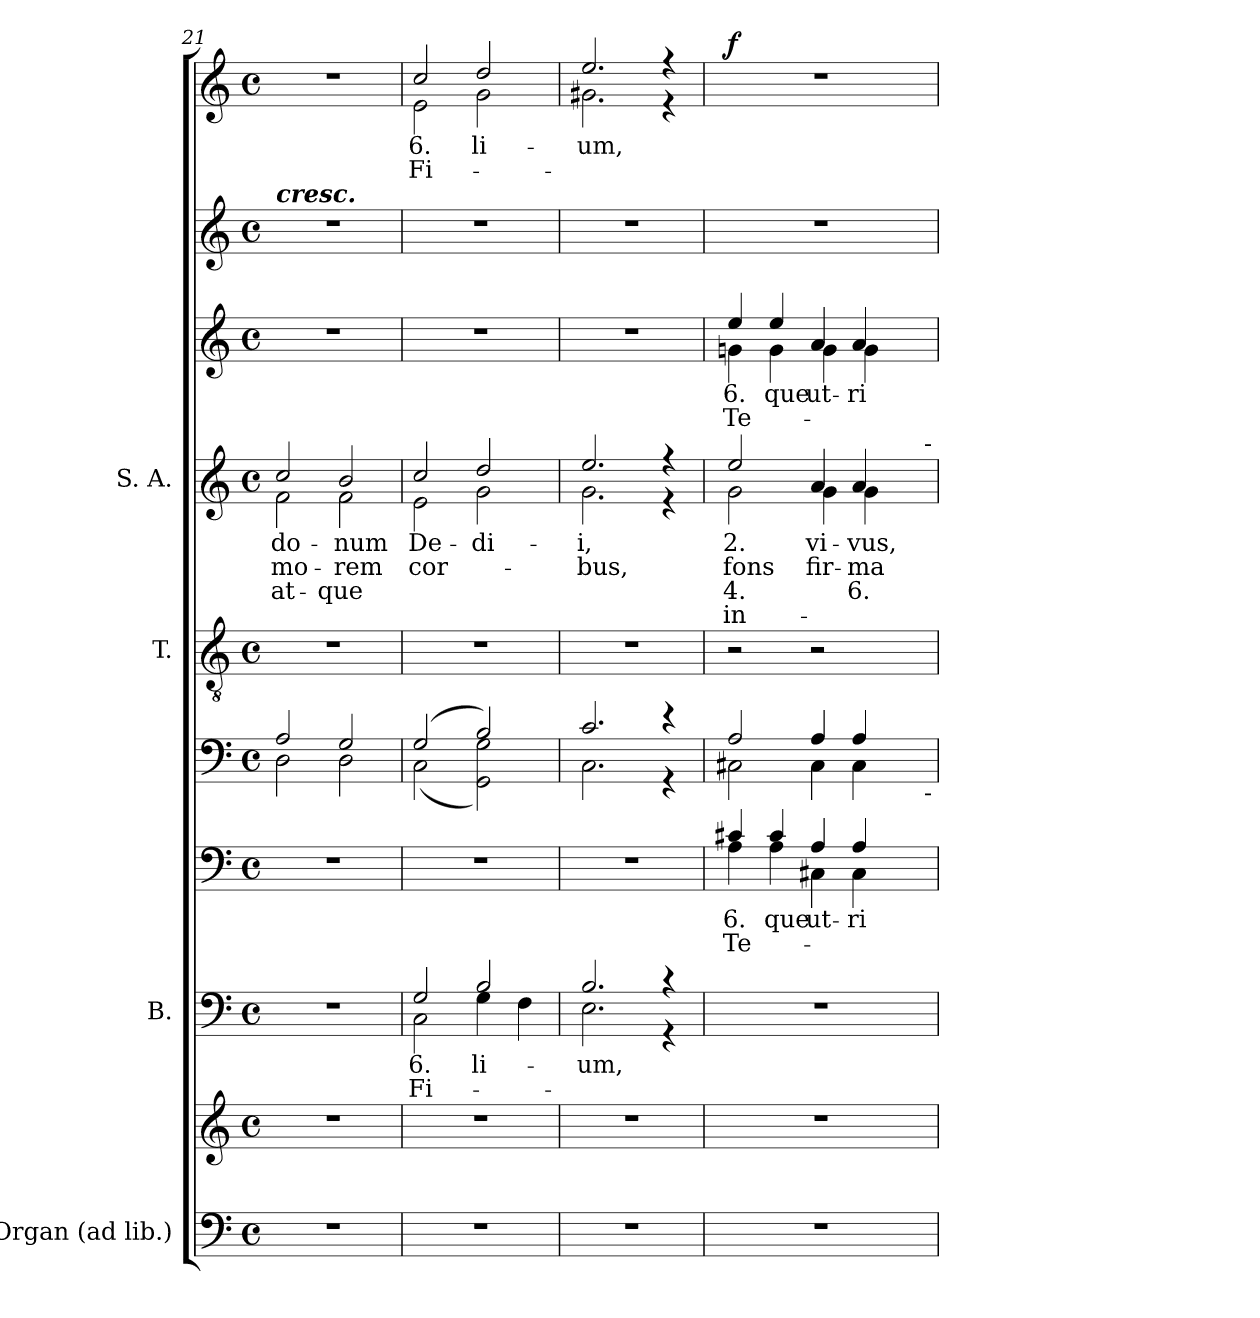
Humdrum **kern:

**kern	**kern	**kern	**text	**text	**kern	**text	**text	**kern	**kern	**kern	**text	**text	**text	**text	**kern	**text	**text	**kern	**kern	**text	**text	**dynam
*part4	*part4	*part3	*part3	*part3	*part3	*part3	*part3	*part3	*part2	*part1	*part1	*part1	*part1	*part1	*part1	*part1	*part1	*part1	*part1	*part1	*part1	*part1
*staff10	*staff9	*staff8	*staff8	*staff8	*staff7	*staff7	*staff7	*staff6	*staff5	*staff4	*staff4	*staff4	*staff4	*staff4	*staff3	*staff3	*staff3	*staff2	*staff1	*staff1	*staff1	*staff1/2/3/4
*I"Organ (ad lib.)	*	*I"B.	*	*	*	*	*	*	*I"T.	*I"S. A.	*	*	*	*	*	*	*	*	*	*	*	*
*I'Org.	*	*	*	*	*	*	*	*	*I'T.	*I'S. A.	*	*	*	*	*	*	*	*	*	*	*	*
*clefF4	*clefG2	*clefF4	*	*	*clefF4	*	*	*clefF4	*clefGv2	*clefG2	*	*	*	*	*clefG2	*	*	*clefG2	*clefG2	*	*	*
*	*	*	*	*	*	*	*	*	*ITrd7c12	*	*	*	*	*	*	*	*	*	*	*	*	*
*k[]	*k[]	*k[]	*	*	*k[]	*	*	*k[]	*k[]	*k[]	*	*	*	*	*k[]	*	*	*k[]	*k[]	*	*	*
*C:	*C:	*C:	*	*	*C:	*	*	*C:	*C:	*C:	*	*	*	*	*C:	*	*	*C:	*C:	*	*	*
*M4/4	*M4/4	*M4/4	*	*	*M4/4	*	*	*M4/4	*M4/4	*M4/4	*	*	*	*	*M4/4	*	*	*M4/4	*M4/4	*	*	*
*met(c)	*met(c)	*met(c)	*	*	*met(c)	*	*	*met(c)	*met(c)	*met(c)	*	*	*	*	*met(c)	*	*	*met(c)	*met(c)	*	*	*
=21	=21	=21	=21	=21	=21	=21	=21	=21	=21	=21	=21	=21	=21	=21	=21	=21	=21	=21	=21	=21	=21	=21
*	*	*	*	*	*	*	*	*^	*	*	*	*	*	*	*	*	*	*	*	*	*	*
!	!	!	!	!	!	!	!	!	!	!	!	!	!	!	!	!	!	!	!LO:TX:a:Bi:t=cresc.	!	!	!	!
!	!	!	!	!	!	!	!	!	!	!	!	!LO:LY:b:color=#000000	!LO:LY:b:color=#000000	!LO:LY:b:color=#000000	!	!	!	!	!	!	!	!	!
*	*	*	*	*	*	*	*	*	*	*	*^	*	*	*	*	*	*	*	*	*	*	*	*
1r	1r	1r	.	.	1r	.	.	2Ai/	2Di\	1r	2cci/	2fi\	do-	-mo-	at-	.	1r	.	.	1r	1r	.	.	.
!	!	!	!	!	!	!	!	!	!	!	!	!	!LO:LY:b:color=#000000	!LO:LY:b:color=#000000	!LO:LY:b:color=#000000	!	!	!	!	!	!	!	!	!
.	.	.	.	.	.	.	.	2Gi/	2Di\	.	2bi/	2fi\	-num	-rem	-que	.	.	.	.	.	.	.	.	.
=22	=22	=22	=22	=22	=22	=22	=22	=22	=22	=22	=22	=22	=22	=22	=22	=22	=22	=22	=22	=22	=22	=22	=22	=22
!	!	!	!LO:LY:a:color=#000000	!LO:LY:a:color=#000000	!	!	!	!	!	!	!	!	!	!	!	!	!	!	!	!	!	!	!	!
*	*	*^	*	*	*	*	*	*	*	*	*	*	*	*	*	*	*	*	*	*	*	*	*	*
!	!	!	!	!	!	!	!	!	!	!	!	!	!	!LO:LY:b:color=#000000	!LO:LY:b:color=#000000	!	!	!	!	!	!	!	!	!	!
!	!	!	!	!	!	!	!	!	!	!	!	!	!	!	!	!	!	!	!	!	!	!	!LO:LY:b:color=#000000	!LO:LY:b:color=#000000	!
*	*	*	*	*	*	*	*	*	*	*	*	*	*	*	*	*	*	*	*	*	*	*^	*	*	*
1r	1r	2Gi/	2Ci\	6.	Fi-	1r	.	.	(2Gi/	(2Ci\	1r	2cci/	2ei\	De-	cor-	.	.	1r	.	.	1r	2cci/	2ei\	6.	Fi-	.
!	!	!	!	!LO:LY:a:color=#000000	!	!	!	!	!	!	!	!	!	!	!	!	!	!	!	!	!	!	!	!	!	!
!	!	!	!	!	!	!	!	!	!	!	!	!	!	!LO:LY:b:color=#000000	!	!	!	!	!	!	!	!	!	!	!	!
!	!	!	!	!	!	!	!	!	!	!	!	!	!	!	!	!	!	!	!	!	!	!	!	!LO:LY:b:color=#000000	!	!
.	.	2Bi/	4Gi\	-li-	.	.	.	.	2Bi/)	2GGi\ 2Gi)	.	2ddi/	2gi\	-di-	.	.	.	.	.	.	.	2ddi/	2gi\	-li-	.	.
.	.	.	4Fi\	.	.	.	.	.	.	.	.	.	.	.	.	.	.	.	.	.	.	.	.	.	.	.
=23	=23	=23	=23	=23	=23	=23	=23	=23	=23	=23	=23	=23	=23	=23	=23	=23	=23	=23	=23	=23	=23	=23	=23	=23	=23	=23
!	!	!	!	!LO:LY:a:color=#000000	!	!	!	!	!	!	!	!	!	!	!	!	!	!	!	!	!	!	!	!	!	!
!	!	!	!	!	!	!	!	!	!	!	!	!	!	!LO:LY:b:color=#000000	!LO:LY:b:color=#000000	!	!	!	!	!	!	!	!	!	!	!
!	!	!	!	!	!	!	!	!	!	!	!	!	!	!	!	!	!	!	!	!	!	!	!	!LO:LY:b:color=#000000	!	!
1r	1r	2.Bi/	2.Ei\	-um,	.	1r	.	.	2.ci/	2.Ci\	1r	2.eei/	2.gi\	-i,	-bus,	.	.	1r	.	.	1r	2.eei/	2.g#Xi\	-um,	.	.
.	.	4r	4r	.	.	.	.	.	4r	4r	.	4r	4r	.	.	.	.	.	.	.	.	4r	4r	.	.	.
*	*	*v	*v	*	*	*	*	*	*v	*v	*	*v	*v	*	*	*	*	*	*	*	*	*v	*v	*	*	*
!!LO:LB:g=z
=24	=24	=24	=24	=24	=24	=24	=24	=24	=24	=24	=24	=24	=24	=24	=24	=24	=24	=24	=24	=24	=24	=24
*	*	*^	*	*	*	*	*	*^	*	*^	*	*	*	*	*	*	*	*	*^	*	*	*
!	!	!	!	!	!	!	!LO:LY:a:color=#000000	!LO:LY:a:color=#000000	!	!	!	!	!	!	!	!	!	!	!	!	!	!	!	!	!	!
*	*	*v	*v	*	*	*^	*	*	*	*	*	*v	*v	*	*	*	*	*	*	*	*	*v	*v	*	*	*
*	*	*^	*	*	*	*	*	*	*	*	*	*^	*	*	*	*	*	*	*	*	*^	*	*	*
!	!	!	!	!	!	!	!	!	!	!	!	!	!	!	!LO:LY:b:color=#000000	!LO:LY:b:color=#000000	!LO:LY:b:color=#000000	!LO:LY:b:color=#000000	!	!	!	!	!	!	!	!	!
*	*	*v	*v	*	*	*	*	*	*	*	*	*	*	*	*	*	*	*	*	*	*	*	*v	*v	*	*	*
*	*	*^	*	*	*	*	*	*	*	*	*	*	*	*	*	*	*	*	*	*	*	*^	*	*	*
!	!	!	!	!	!	!	!	!	!	!	!	!	!	!	!	!	!	!	!	!LO:LY:b:color=#000000	!LO:LY:b:color=#000000	!	!	!	!	!	!
*	*	*v	*v	*	*	*	*	*	*	*	*^	*	*	*^	*	*	*	*	*^	*	*	*	*v	*v	*	*	*
1r	1r	1r	.	.	4c#Xi/	4Ai\	6.	Te-	2Ai/	2C#Xi\	2ryy	2r	2eei/	2gi\	2ryy	2.	fons	4.	in-	4eei/	4gni\	6.	Te-	1r	1r	.	.	f
!	!	!	!	!	!	!	!LO:LY:a:color=#000000	!	!	!	!	!	!	!	!	!	!	!	!	!	!	!	!	!	!	!	!	!
!	!	!	!	!	!	!	!	!	!	!	!	!	!	!	!	!	!	!	!	!	!	!LO:LY:b:color=#000000	!	!	!	!	!	!
.	.	.	.	.	4c#i/	4Ai\	-que	.	.	.	.	.	.	.	.	.	.	.	.	4eei/	4gi\	-que	.	.	.	.	.	.
!	!	!	!	!	!	!	!LO:LY:a:color=#000000	!	!	!	!	!	!	!	!	!	!	!	!	!	!	!	!	!	!	!	!	!
!	!	!	!	!	!	!	!	!	!	!	!	!	!	!	!	!LO:LY:b:color=#000000	!LO:LY:b:color=#000000	!	!	!	!	!	!	!	!	!	!	!
!	!	!	!	!	!	!	!	!	!	!	!	!	!	!	!	!	!	!	!	!	!	!LO:LY:b:color=#000000	!	!	!	!	!	!
.	.	.	.	.	4Ai/	4C#Xi\	ut-	.	4Ai/	4C#i\	4ryy	2r	4ai/	4gi\	4ryy	vi-	-fir-	.	.	4ai/	4gi\	ut-	.	.	.	.	.	.
!	!	!	!	!	!	!	!LO:LY:a:color=#000000	!	!	!	!	!	!	!	!	!	!	!	!	!	!	!	!	!	!	!	!	!
!	!	!	!	!	!	!	!	!	!	!	!	!	!	!	!	!LO:LY:b:color=#000000	!LO:LY:b:color=#000000	!LO:LY:b:color=#000000	!	!	!	!	!	!	!	!	!	!
!	!	!	!	!	!	!	!	!	!	!	!	!	!	!	!	!	!	!	!	!	!	!LO:LY:b:color=#000000	!	!	!	!	!	!
.	.	.	.	.	4Ai/	4C#i\	-ri	.	4Ai/	4C#i\	8ryy	.	4ai/	4gi\	8ryy	-vus,	-ma	6.	.	4ai/	4gi\	-ri	.	.	.	.	.	.
.	.	.	.	.	.	.	.	.	.	.	16ryy	.	.	.	16ryy	.	.	.	.	.	.	.	.	.	.	.	.	.
.	.	.	.	.	.	.	.	.	.	.	32ryy	.	.	.	32ryy	.	.	.	.	.	.	.	.	.	.	.	.	.
.	.	.	.	.	.	.	.	.	.	.	64ryy	.	.	.	64ryy	.	.	.	.	.	.	.	.	.	.	.	.	.
.	.	.	.	.	.	.	.	.	.	.	128...ryy	.	.	.	128...ryy	.	.	.	.	.	.	.	.	.	.	.	.	.
!	!	!	!	!	!	!	!	!	!	!	!	!	!	!	!LO:TX:a:t=-	!	!	!	!	!	!	!	!	!	!	!	!	!
!	!	!	!	!	!	!	!	!	!	!	!LO:TX:b:t=-	!	!	!	!	!	!	!	!	!	!	!	!	!	!	!	!	!
.	.	.	.	.	.	.	.	.	.	.	1024ryy	.	.	.	1024ryy	.	.	.	.	.	.	.	.	.	.	.	.	.
*	*	*	*	*	*v	*v	*	*	*	*	*	*	*v	*v	*v	*	*	*	*	*v	*v	*	*	*	*	*	*	*
*	*	*	*	*	*	*	*	*v	*v	*v	*	*	*	*	*	*	*	*	*	*	*	*	*	*
=	=	=	=	=	=	=	=	=	=	=	=	=	=	=	=	=	=	=	=	=	=	=
*-	*-	*-	*-	*-	*-	*-	*-	*-	*-	*-	*-	*-	*-	*-	*-	*-	*-	*-	*-	*-	*-	*-
